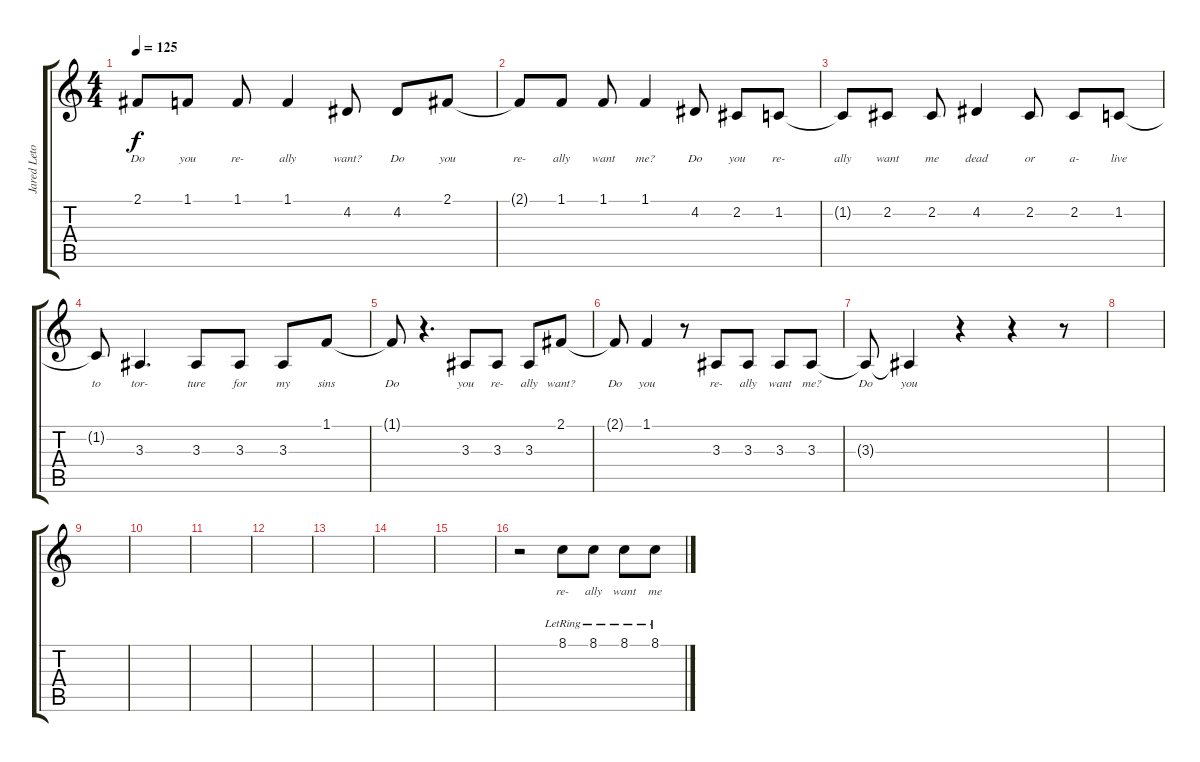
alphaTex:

\track ("Jared Leto" "Jared Leto") {instrument cello}
\staff {score tabs}
\tuning (E4 B3 G3 D3 A2 E2) {hide}
\ts (4 4)
\tempo 125
\clef g2
\ks c
2.1{t}.8{lyrics (0 "Do") lyrics (1 "") lyrics (2 "") lyrics (3 "") lyrics (4 "") dy f} 1.1.8{lyrics (0 "you") lyrics (1 "") lyrics (2 "") lyrics (3 "") lyrics (4 "")} 1.1.8{lyrics (0 "re-") lyrics (1 "") lyrics (2 "") lyrics (3 "") lyrics (4 "")} 1.1.4{lyrics (0 "ally") lyrics (1 "") lyrics (2 "") lyrics (3 "") lyrics (4 "")} 4.2.8{lyrics (0 "want?") lyrics (1 "") lyrics (2 "") lyrics (3 "") lyrics (4 "")} 4.2.8{lyrics (0 "Do") lyrics (1 "") lyrics (2 "") lyrics (3 "") lyrics (4 "")} 2.1.8{lyrics (0 "you") lyrics (1 "") lyrics (2 "") lyrics (3 "") lyrics (4 "")} |
2.1{t}.8{lyrics (0 "re-") lyrics (1 "") lyrics (2 "") lyrics (3 "") lyrics (4 "")} 1.1.8{lyrics (0 "ally") lyrics (1 "") lyrics (2 "") lyrics (3 "") lyrics (4 "")} 1.1.8{lyrics (0 "want") lyrics (1 "") lyrics (2 "") lyrics (3 "") lyrics (4 "")} 1.1.4{lyrics (0 "me?") lyrics (1 "") lyrics (2 "") lyrics (3 "") lyrics (4 "")} 4.2.8{lyrics (0 "Do") lyrics (1 "") lyrics (2 "") lyrics (3 "") lyrics (4 "")} 2.2.8{lyrics (0 "you") lyrics (1 "") lyrics (2 "") lyrics (3 "") lyrics (4 "")} 1.2.8{lyrics (0 "re-") lyrics (1 "") lyrics (2 "") lyrics (3 "") lyrics (4 "")} |
1.2{t}.8{lyrics (0 "ally") lyrics (1 "") lyrics (2 "") lyrics (3 "") lyrics (4 "")} 2.2.8{lyrics (0 "want") lyrics (1 "") lyrics (2 "") lyrics (3 "") lyrics (4 "")} 2.2.8{lyrics (0 "me") lyrics (1 "") lyrics (2 "") lyrics (3 "") lyrics (4 "")} 4.2.4{lyrics (0 "dead") lyrics (1 "") lyrics (2 "") lyrics (3 "") lyrics (4 "")} 2.2.8{lyrics (0 "or") lyrics (1 "") lyrics (2 "") lyrics (3 "") lyrics (4 "")} 2.2.8{lyrics (0 "a-") lyrics (1 "") lyrics (2 "") lyrics (3 "") lyrics (4 "")} 1.2.8{lyrics (0 "live") lyrics (1 "") lyrics (2 "") lyrics (3 "") lyrics (4 "")} |
1.2{t}.8{lyrics (0 "to") lyrics (1 "") lyrics (2 "") lyrics (3 "") lyrics (4 "")} 3.3.4{d lyrics (0 "tor-") lyrics (1 "") lyrics (2 "") lyrics (3 "") lyrics (4 "")} 3.3.8{lyrics (0 "ture") lyrics (1 "") lyrics (2 "") lyrics (3 "") lyrics (4 "")} 3.3.8{lyrics (0 "for") lyrics (1 "") lyrics (2 "") lyrics (3 "") lyrics (4 "")} 3.3.8{lyrics (0 "my") lyrics (1 "") lyrics (2 "") lyrics (3 "") lyrics (4 "")} 1.1.8{lyrics (0 "sins") lyrics (1 "") lyrics (2 "") lyrics (3 "") lyrics (4 "")} |
1.1{t}.8{lyrics (0 "Do") lyrics (1 "") lyrics (2 "") lyrics (3 "") lyrics (4 "")} r.4{d} 3.3.8{lyrics (0 "you") lyrics (1 "") lyrics (2 "") lyrics (3 "") lyrics (4 "")} 3.3.8{lyrics (0 "re-") lyrics (1 "") lyrics (2 "") lyrics (3 "") lyrics (4 "")} 3.3.8{lyrics (0 "ally") lyrics (1 "") lyrics (2 "") lyrics (3 "") lyrics (4 "")} 2.1.8{lyrics (0 "want?") lyrics (1 "") lyrics (2 "") lyrics (3 "") lyrics (4 "")} |
2.1{t}.8{lyrics (0 "Do") lyrics (1 "") lyrics (2 "") lyrics (3 "") lyrics (4 "")} 1.1.4{lyrics (0 "you") lyrics (1 "") lyrics (2 "") lyrics (3 "") lyrics (4 "")} r.8 3.3.8{lyrics (0 "re-") lyrics (1 "") lyrics (2 "") lyrics (3 "") lyrics (4 "")} 3.3.8{lyrics (0 "ally") lyrics (1 "") lyrics (2 "") lyrics (3 "") lyrics (4 "")} 3.3.8{lyrics (0 "want") lyrics (1 "") lyrics (2 "") lyrics (3 "") lyrics (4 "")} 3.3.8{lyrics (0 "me?") lyrics (1 "") lyrics (2 "") lyrics (3 "") lyrics (4 "")} |
3.3{t}.8{lyrics (0 "Do") lyrics (1 "") lyrics (2 "") lyrics (3 "") lyrics (4 "")} 3.3{t}.4{lyrics (0 "you") lyrics (1 "") lyrics (2 "") lyrics (3 "") lyrics (4 "")} r.4 r.4 r.8 |
|
|
|
|
|
|
|
|
r.2 8.1{lr}.8{lyrics (0 "re-") lyrics (1 "") lyrics (2 "") lyrics (3 "") lyrics (4 "")} 8.1{lr}.8{lyrics (0 "ally") lyrics (1 "") lyrics (2 "") lyrics (3 "") lyrics (4 "")} 8.1{lr}.8{lyrics (0 "want") lyrics (1 "") lyrics (2 "") lyrics (3 "") lyrics (4 "")} 8.1{lr}.8{lyrics (0 "me") lyrics (1 "") lyrics (2 "") lyrics (3 "") lyrics (4 "")}
